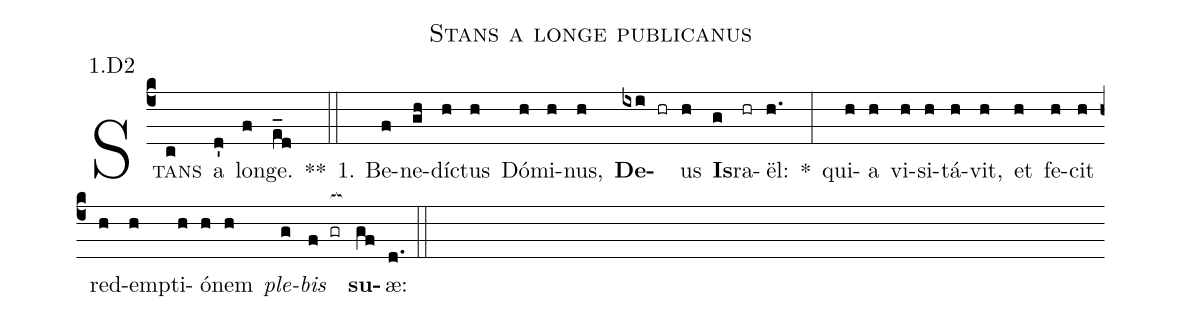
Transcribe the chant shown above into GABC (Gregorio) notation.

name:Stans a longe publicanus;
office-part:Antiphona;
mode:1;
annotation: 1.D2;
%%
(c4) S<sc>tans</sc>(c) a(d') lon(f)ge.(e_d) **(::)
1. Be(f)ne(gh)díc(h)tus(h) Dó(h)mi(h)nus,(h) <b>De</b>(ixi hr)us(h) <b>Is</b>(g)ra(hr)ël:(h.) *(:) qui(h)a(h) vi(h)si(h)tá(h)vit,(h) et(h) fe(h)cit(h) red(h)emp(h)ti(h)ó(h)nem(h) <i>ple</i>(g)<i>bis</i>(f gr[ocb:1{]) <b>su</b>(gf[ocb:0}])æ:(d.) (::)
